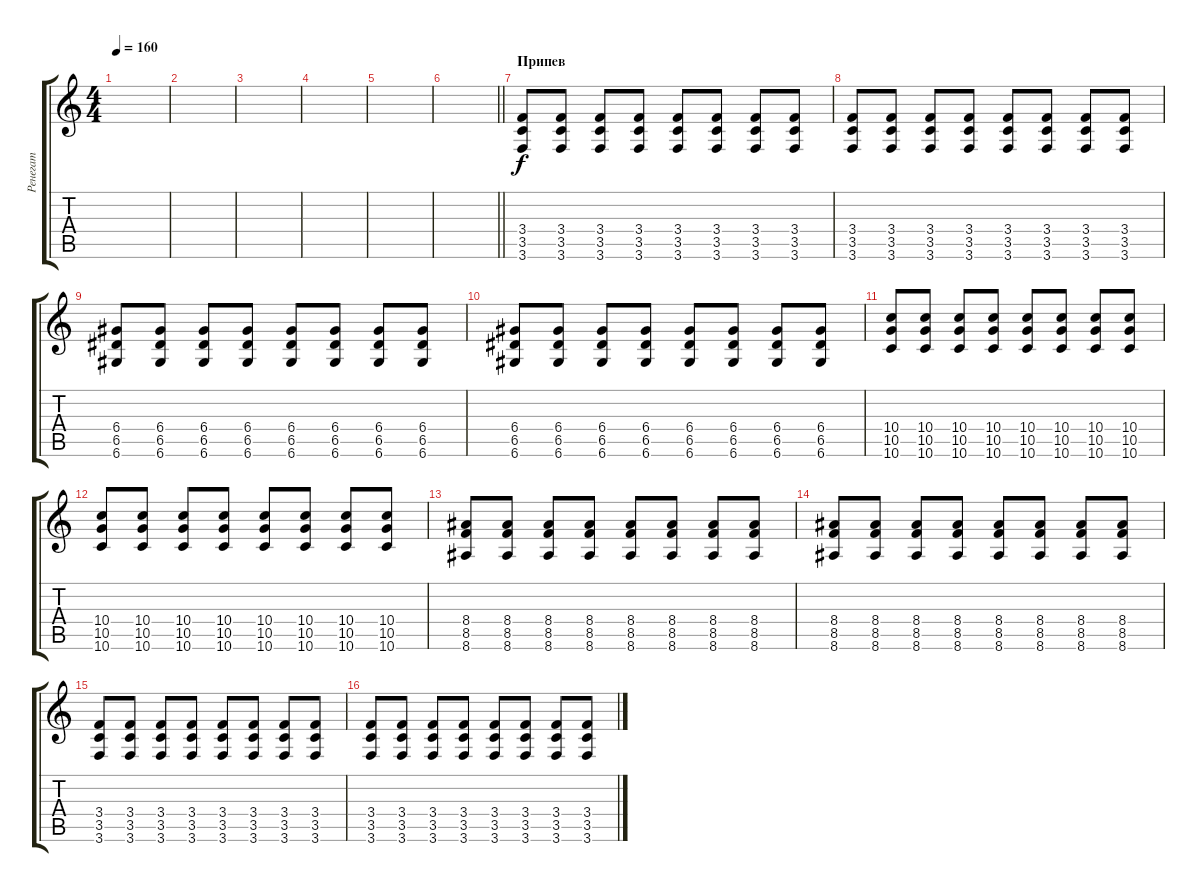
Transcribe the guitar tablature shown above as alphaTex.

\track ("Ренегат" "Ренегат") {instrument distortionguitar}
\staff {score tabs}
\tuning (E4 B3 G3 D3 A2 D2) {hide}
\ts (4 4)
\tempo 160
\clef g2
\ks c
|
|
|
|
|
\barLineRight lightlight
|
\section ("" "Припев")
(3.4 3.5 3.6).8 (3.4 3.5 3.6).8 (3.4 3.5 3.6).8 (3.4 3.5 3.6).8 (3.4 3.5 3.6).8 (3.4 3.5 3.6).8 (3.4 3.5 3.6).8 (3.4 3.5 3.6).8 |
(3.4 3.5 3.6).8 (3.4 3.5 3.6).8 (3.4 3.5 3.6).8 (3.4 3.5 3.6).8 (3.4 3.5 3.6).8 (3.4 3.5 3.6).8 (3.4 3.5 3.6).8 (3.4 3.5 3.6).8 |
(6.4 6.5 6.6).8 (6.4 6.5 6.6).8 (6.4 6.5 6.6).8 (6.4 6.5 6.6).8 (6.4 6.5 6.6).8 (6.4 6.5 6.6).8 (6.4 6.5 6.6).8 (6.4 6.5 6.6).8 |
(6.4 6.5 6.6).8 (6.4 6.5 6.6).8 (6.4 6.5 6.6).8 (6.4 6.5 6.6).8 (6.4 6.5 6.6).8 (6.4 6.5 6.6).8 (6.4 6.5 6.6).8 (6.4 6.5 6.6).8 |
(10.4 10.5 10.6).8 (10.4 10.5 10.6).8 (10.4 10.5 10.6).8 (10.4 10.5 10.6).8 (10.4 10.5 10.6).8 (10.4 10.5 10.6).8 (10.4 10.5 10.6).8 (10.4 10.5 10.6).8 |
(10.4 10.5 10.6).8 (10.4 10.5 10.6).8 (10.4 10.5 10.6).8 (10.4 10.5 10.6).8 (10.4 10.5 10.6).8 (10.4 10.5 10.6).8 (10.4 10.5 10.6).8 (10.4 10.5 10.6).8 |
(8.4 8.5 8.6).8 (8.4 8.5 8.6).8 (8.4 8.5 8.6).8 (8.4 8.5 8.6).8 (8.4 8.5 8.6).8 (8.4 8.5 8.6).8 (8.4 8.5 8.6).8 (8.4 8.5 8.6).8 |
(8.4 8.5 8.6).8 (8.4 8.5 8.6).8 (8.4 8.5 8.6).8 (8.4 8.5 8.6).8 (8.4 8.5 8.6).8 (8.4 8.5 8.6).8 (8.4 8.5 8.6).8 (8.4 8.5 8.6).8 |
(3.4 3.5 3.6).8 (3.4 3.5 3.6).8 (3.4 3.5 3.6).8 (3.4 3.5 3.6).8 (3.4 3.5 3.6).8 (3.4 3.5 3.6).8 (3.4 3.5 3.6).8 (3.4 3.5 3.6).8 |
(3.4 3.5 3.6).8 (3.4 3.5 3.6).8 (3.4 3.5 3.6).8 (3.4 3.5 3.6).8 (3.4 3.5 3.6).8 (3.4 3.5 3.6).8 (3.4 3.5 3.6).8 (3.4 3.5 3.6).8
